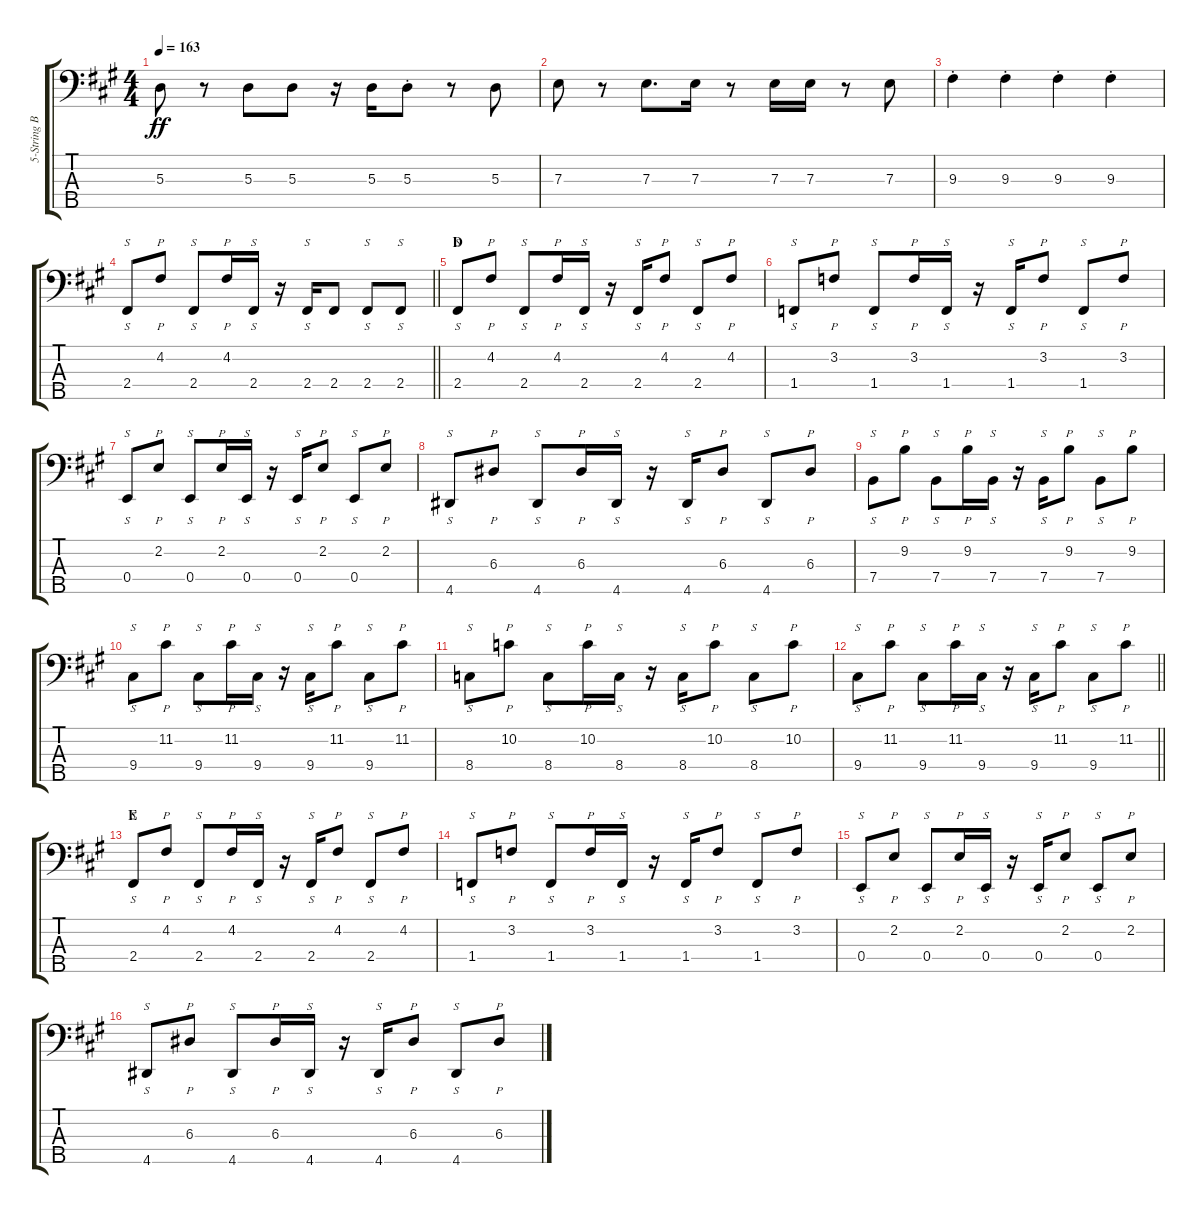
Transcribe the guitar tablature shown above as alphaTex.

\track ("5-String Bass" "5-String B") {instrument slapbass1}
\staff {score tabs}
\tuning (G2 D2 A1 E1 B0) {hide}
\ts (4 4)
\tempo 163
\clef f4
\ks a
5.3.8{dy ff} r.8 5.3.8 5.3.8 r.16 5.3.16 5.3{st}.8 r.8 5.3.8 |
7.3.8 r.8 7.3.8{d} 7.3.16 r.8 7.3.16 7.3.16 r.8 7.3.8 |
9.3{st}.4 9.3{st}.4 9.3{st}.4 9.3{st}.4 |
\barLineRight lightlight
2.4.8{s} 4.2.8{p} 2.4.8{s} 4.2.16{p} 2.4.16{s} r.16 2.4.16{s} 2.4.8 2.4.8{s} 2.4.8{s} |
\section ("" "D")
2.4.8{s} 4.2.8{p} 2.4.8{s} 4.2.16{p} 2.4.16{s} r.16 2.4.16{s} 4.2.8{p} 2.4.8{s} 4.2.8{p} |
1.4.8{s} 3.2.8{p} 1.4.8{s} 3.2.16{p} 1.4.16{s} r.16 1.4.16{s} 3.2.8{p} 1.4.8{s} 3.2.8{p} |
0.4.8{s} 2.2.8{p} 0.4.8{s} 2.2.16{p} 0.4.16{s} r.16 0.4.16{s} 2.2.8{p} 0.4.8{s} 2.2.8{p} |
4.5.8{s} 6.3.8{p} 4.5.8{s} 6.3.16{p} 4.5.16{s} r.16 4.5.16{s} 6.3.8{p} 4.5.8{s} 6.3.8{p} |
7.4.8{s} 9.2.8{p} 7.4.8{s} 9.2.16{p} 7.4.16{s} r.16 7.4.16{s} 9.2.8{p} 7.4.8{s} 9.2.8{p} |
9.4.8{s} 11.2.8{p} 9.4.8{s} 11.2.16{p} 9.4.16{s} r.16 9.4.16{s} 11.2.8{p} 9.4.8{s} 11.2.8{p} |
8.4.8{s} 10.2.8{p} 8.4.8{s} 10.2.16{p} 8.4.16{s} r.16 8.4.16{s} 10.2.8{p} 8.4.8{s} 10.2.8{p} |
\barLineRight lightlight
9.4.8{s} 11.2.8{p} 9.4.8{s} 11.2.16{p} 9.4.16{s} r.16 9.4.16{s} 11.2.8{p} 9.4.8{s} 11.2.8{p} |
\section ("" "E")
2.4.8{s} 4.2.8{p} 2.4.8{s} 4.2.16{p} 2.4.16{s} r.16 2.4.16{s} 4.2.8{p} 2.4.8{s} 4.2.8{p} |
1.4.8{s} 3.2.8{p} 1.4.8{s} 3.2.16{p} 1.4.16{s} r.16 1.4.16{s} 3.2.8{p} 1.4.8{s} 3.2.8{p} |
0.4.8{s} 2.2.8{p} 0.4.8{s} 2.2.16{p} 0.4.16{s} r.16 0.4.16{s} 2.2.8{p} 0.4.8{s} 2.2.8{p} |
4.5.8{s} 6.3.8{p} 4.5.8{s} 6.3.16{p} 4.5.16{s} r.16 4.5.16{s} 6.3.8{p} 4.5.8{s} 6.3.8{p}
